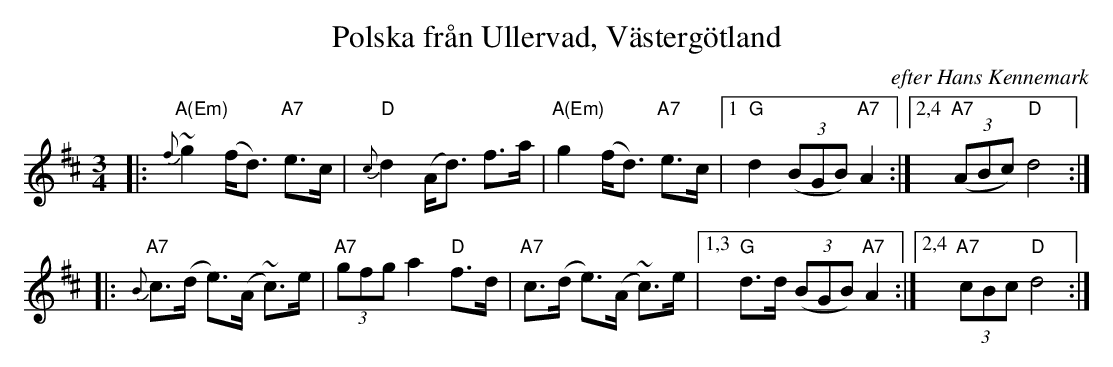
X:1
T: Polska fr\aan Ullervad, V\"asterg\"otland
O: efter Hans Kennemark
M: 3/4
L: 1/8
K: D
|: "A(Em)"{f}~g2 (f<d) "A7"e>c | "D"{c}d2 (A<d) f>a \
| "A(Em)"g2 (f<d) "A7"e>c |1 "G"d2 ((3BGB) "A7"A2 :|2,4 "A7"((3ABc) "D"d4 :|
|: "A7"{B}c>(d e>)(A ~c>)e | "A7"(3gfg a2 "D"f>d \
| "A7"c>(d e>)(A ~c>)e |1,3 "G"d>d ((3BGB) "A7"A2 :|2,4 "A7"(3cBc "D"d4 :|
